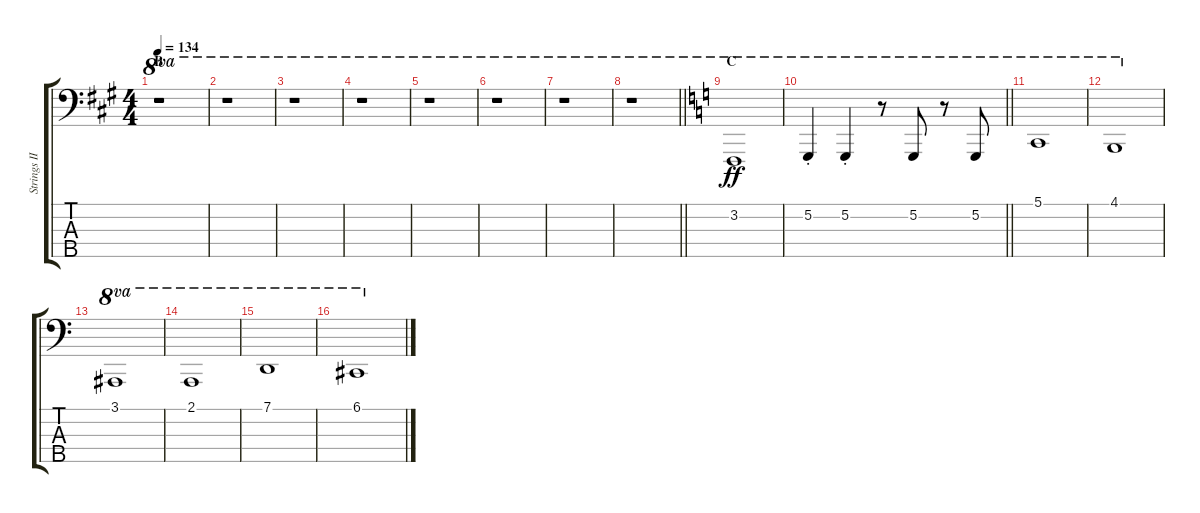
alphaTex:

\track ("Strings III" "Strings II") {instrument stringensemble1}
\staff {score tabs}
\tuning (G2 D2 A1 E1 B0) {hide}
\ts (4 4)
\section ("" "B")
\tempo 134
\clef f4
\ks a
r.1{ot 8va dy ff} |
r.1{ot 8va} |
r.1{ot 8va} |
r.1{ot 8va} |
r.1{ot 8va} |
r.1{ot 8va} |
r.1{ot 8va} |
\barLineRight lightlight
r.1{ot 8va} |
\section ("" "C")
\ks c
3.2.1{ot 8va} |
\barLineRight lightlight
5.2{st}.4{ot 8va} 5.2{st}.4{ot 8va} r.8{ot 8va} 5.2.8{ot 8va} r.8{ot 8va} 5.2.8{ot 8va} |
5.1.1{ot 8va} |
4.1.1{ot 8va} |
3.1.1{ot 8va} |
2.1.1{ot 8va} |
7.1.1{ot 8va} |
6.1.1{ot 8va}
